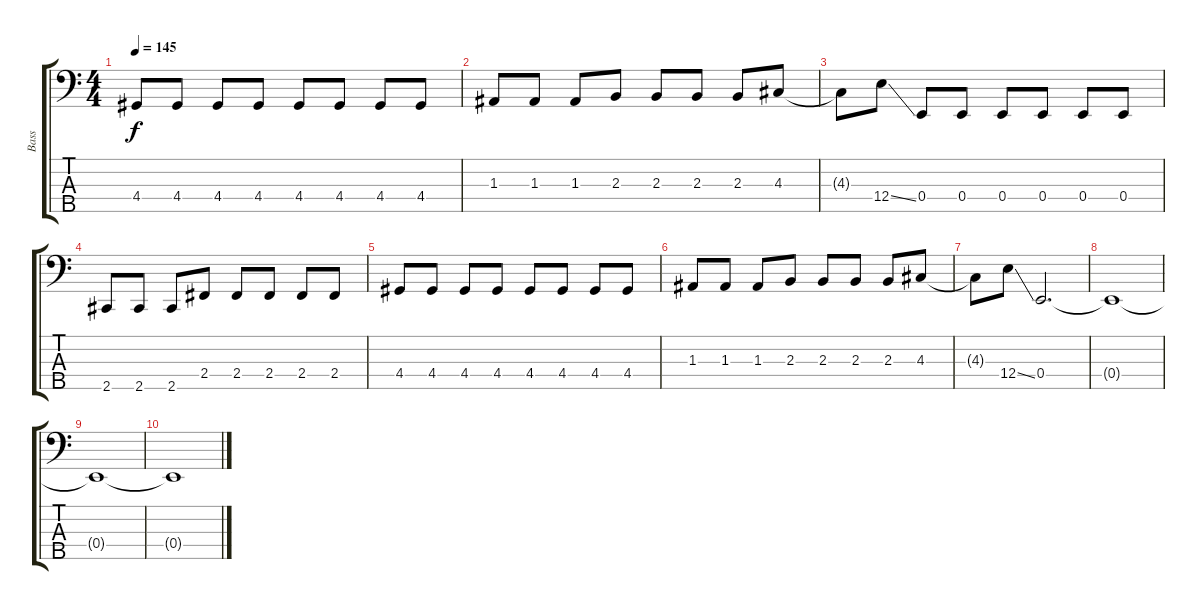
\track ("Bass" "Bass") {instrument electricbassfinger}
\staff {score tabs}
\tuning (G2 D2 A1 E1 B0) {hide}
\ts (4 4)
\tempo 145
\clef f4
\ks c
4.4.8{dy f} 4.4.8 4.4.8 4.4.8 4.4.8 4.4.8 4.4.8 4.4.8 |
1.3.8 1.3.8 1.3.8 2.3.8 2.3.8 2.3.8 2.3.8 4.3.8 |
4.3{t}.8 12.4{ss}.8 0.4.8 0.4.8 0.4.8 0.4.8 0.4.8 0.4.8 |
2.5.8 2.5.8 2.5.8 2.4.8 2.4.8 2.4.8 2.4.8 2.4.8 |
4.4.8 4.4.8 4.4.8 4.4.8 4.4.8 4.4.8 4.4.8 4.4.8 |
1.3.8 1.3.8 1.3.8 2.3.8 2.3.8 2.3.8 2.3.8 4.3.8 |
4.3{t}.8 12.4{ss}.8 0.4.2{d} |
0.4{t}.1 |
0.4{t}.1 |
0.4{t}.1
